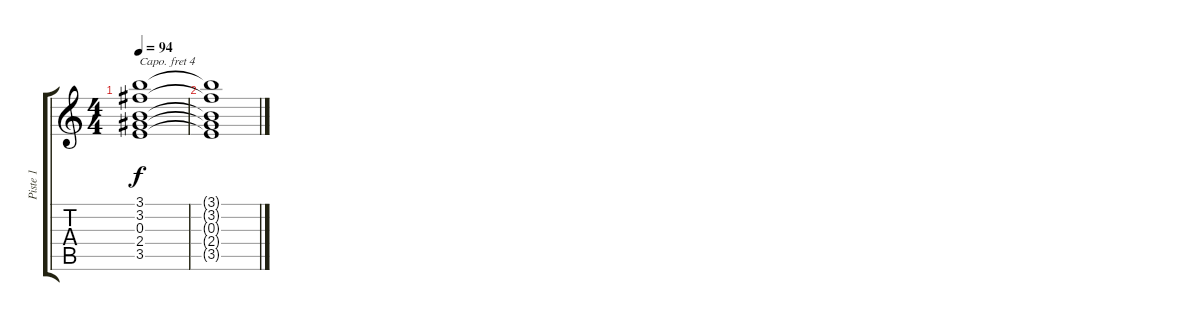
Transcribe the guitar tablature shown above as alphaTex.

\track ("Piste 1" "Piste 1") {instrument acousticguitarsteel}
\staff {score tabs}
\capo 4
\tuning (E4 B3 G3 D3 A2 E2) {hide}
\ts (4 4)
\tempo 94
\clef g2
\ks c
(3.1{t} 3.2{t} 0.3{t} 2.4{t} 3.5{t}).1{dy f} |
(3.1{t} 3.2{t} 0.3{t} 2.4{t} 3.5{t}).1
